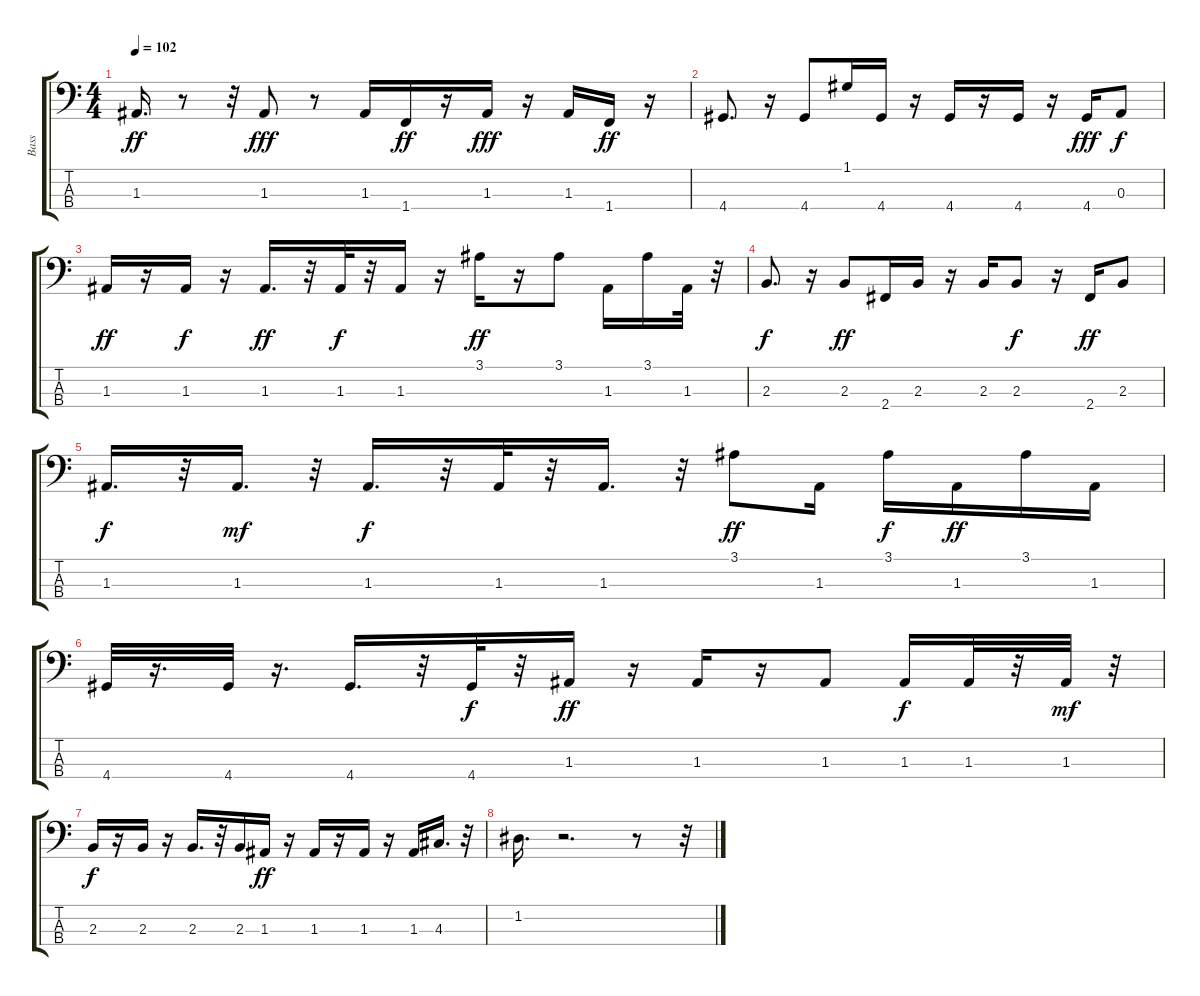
\track ("Bass" "Bass") {instrument fretlessbass}
\staff {score tabs}
\tuning (G2 D2 A1 E1) {hide}
\ts (4 4)
\tempo 102
\clef f4
\ks c
1.3.16{d dy ff} r.8 r.32 1.3.8{dy fff} r.8 1.3.16 1.4.16{dy ff} r.16 1.3.16{dy fff} r.16 1.3.16 1.4.16{dy ff} r.16 |
4.4.8{d} r.16 4.4.8 1.1.16 4.4.16 r.16 4.4.16 r.16 4.4.16 r.16 4.4.16{dy fff} 0.3.8{dy f} |
1.3.16{dy ff} r.16 1.3.16{dy f} r.16 1.3.16{d dy ff} r.32 1.3.32{dy f} r.32 1.3.16 r.16 3.1.16{dy ff} r.16 3.1.8 1.3.16 3.1.16 1.3.32 r.32 |
2.3.8{d dy f} r.16 2.3.8{dy ff} 2.4.16 2.3.16 r.16 2.3.16 2.3.8{dy f} r.16 2.4.16{dy ff} 2.3.8 |
1.3.16{d dy f} r.32 1.3.16{d dy mf} r.32 1.3.16{d dy f} r.32 1.3.32 r.32 1.3.16{d} r.32 3.1.8{dy ff} 1.3.16 3.1.16{dy f} 1.3.16{dy ff} 3.1.16 1.3.16 |
4.4.32 r.16{d} 4.4.32 r.16{d} 4.4.16{d} r.32 4.4.32{dy f} r.32 1.3.16{dy ff} r.16 1.3.16 r.16 1.3.8 1.3.16{dy f} 1.3.32 r.32 1.3.32{dy mf} r.32 |
2.3.16{dy f} r.16 2.3.16 r.16 2.3.16{d} r.32 2.3.16 1.3.16{dy ff} r.16 1.3.16 r.16 1.3.16 r.16 1.3.16 4.3.16{d} r.32 |
1.2.16{d} r.2{d} r.8 r.32
